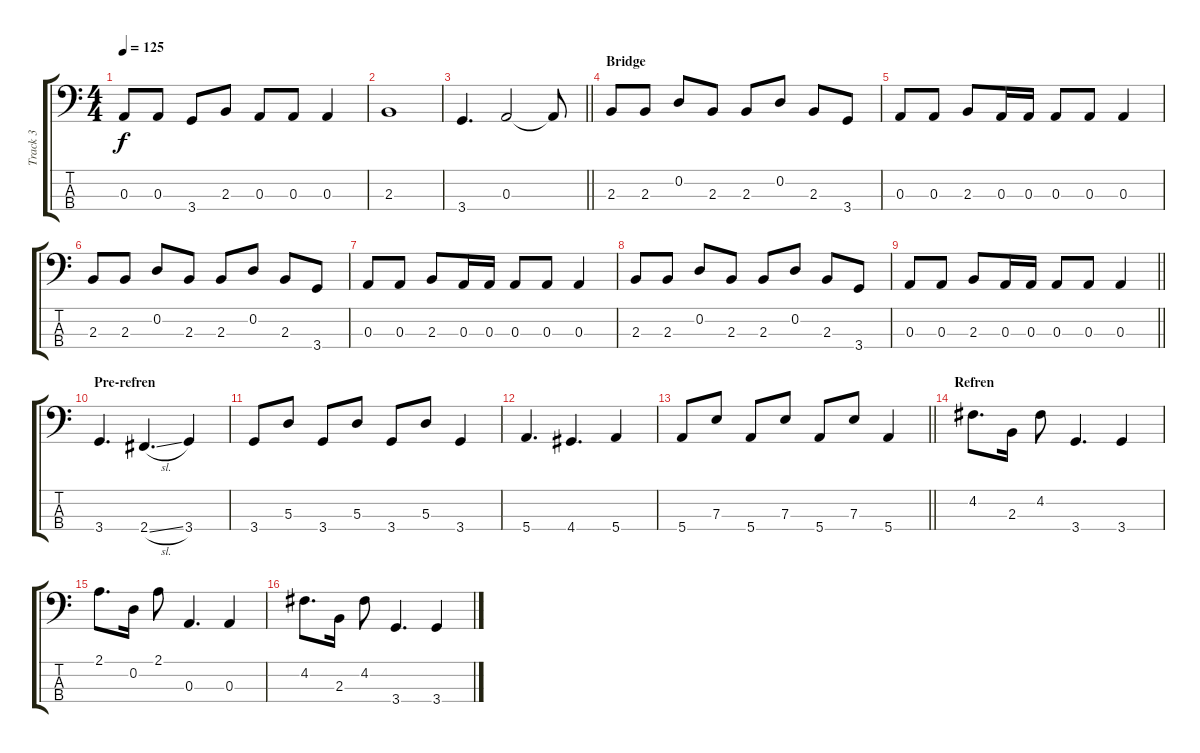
\track ("Track 3" "Track 3") {instrument electricbassfinger}
\staff {score tabs}
\tuning (G2 D2 A1 E1) {hide}
\ts (4 4)
\tempo 125
\clef f4
\ks c
0.3.8{dy f} 0.3.8 3.4.8 2.3.8 0.3.8 0.3.8 0.3.4 |
2.3.1 |
\barLineRight lightlight
3.4.4{d} 0.3.2 0.3{t}.8 |
\section ("" "Bridge")
2.3.8 2.3.8 0.2.8 2.3.8 2.3.8 0.2.8 2.3.8 3.4.8 |
0.3.8 0.3.8 2.3.8 0.3.16 0.3.16 0.3.8 0.3.8 0.3.4 |
2.3.8 2.3.8 0.2.8 2.3.8 2.3.8 0.2.8 2.3.8 3.4.8 |
0.3.8 0.3.8 2.3.8 0.3.16 0.3.16 0.3.8 0.3.8 0.3.4 |
2.3.8 2.3.8 0.2.8 2.3.8 2.3.8 0.2.8 2.3.8 3.4.8 |
\barLineRight lightlight
0.3.8 0.3.8 2.3.8 0.3.16 0.3.16 0.3.8 0.3.8 0.3.4 |
\section ("" "Pre-refren")
3.4.4{d} 2.4{sl}.4{d} 3.4.4 |
3.4.8 5.3.8 3.4.8 5.3.8 3.4.8 5.3.8 3.4.4 |
5.4.4{d} 4.4.4{d} 5.4.4 |
\barLineRight lightlight
5.4.8 7.3.8 5.4.8 7.3.8 5.4.8 7.3.8 5.4.4 |
\section ("" "Refren")
4.2.8{d} 2.3.16 4.2.8 3.4.4{d} 3.4.4 |
2.1.8{d} 0.2.16 2.1.8 0.3.4{d} 0.3.4 |
4.2.8{d} 2.3.16 4.2.8 3.4.4{d} 3.4.4
